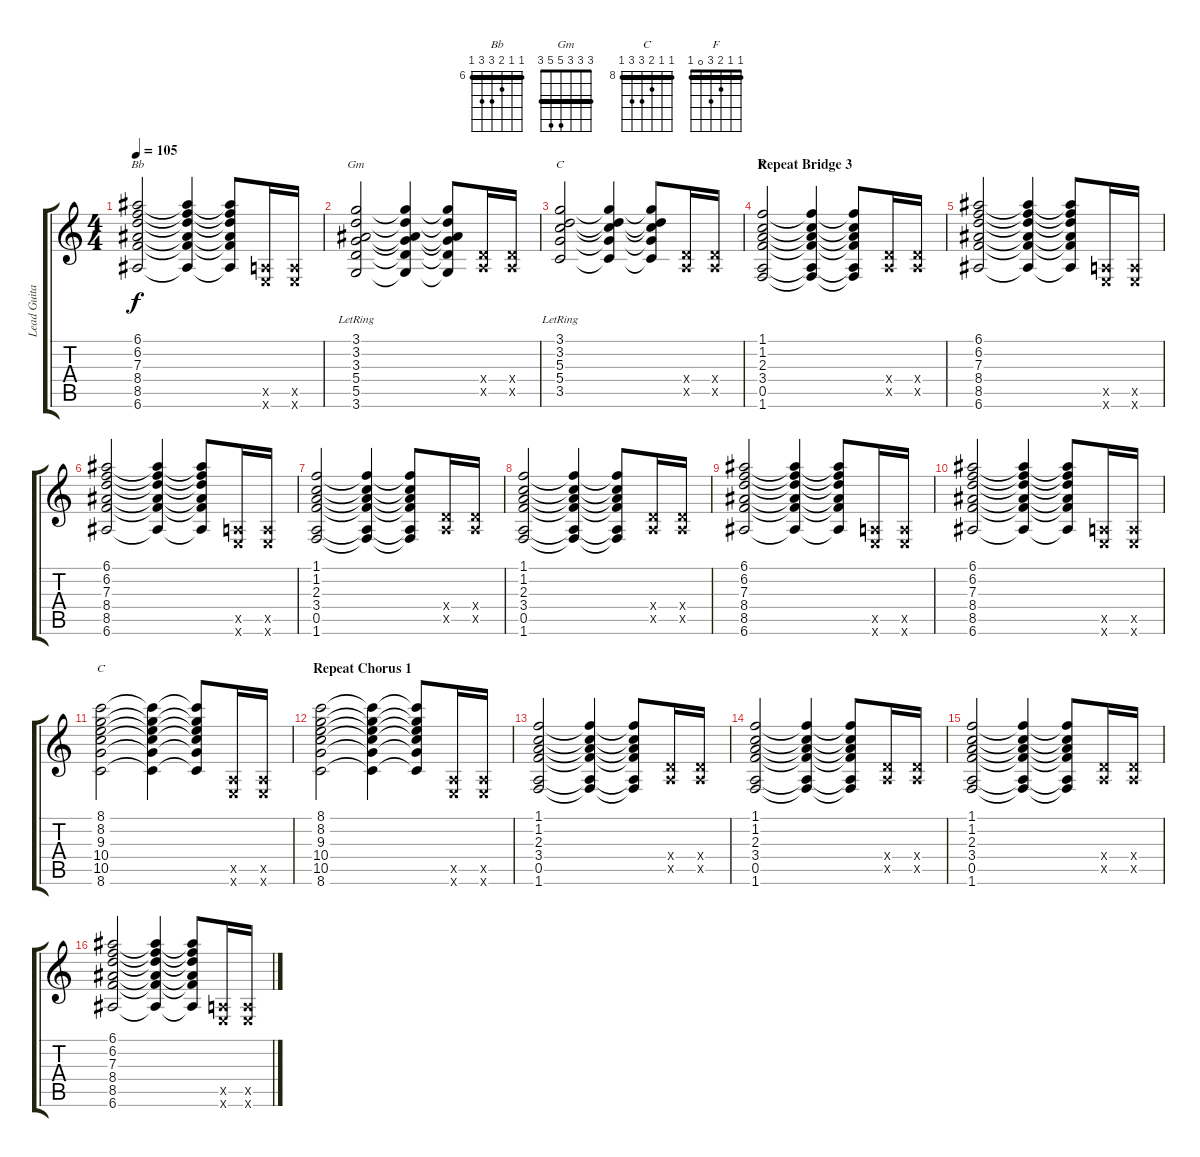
\track ("Lead Guitar" "Lead Guita") {instrument overdrivenguitar}
\staff {score tabs}
\tuning (E4 B3 G3 D3 A2 E2) {hide}
\chord ("Bb" 6 6 7 8 8 6) {firstfret 6 barre 6}
\chord ("Gm" 3 3 3 5 5 3) {barre 3}
\chord ("C" 3 x 5 5 3 x) {barre 3}
\chord ("F" 1 1 2 3 0 1) {barre 1}
\chord ("C" 8 8 9 10 10 8) {firstfret 8 barre 8}
\ts (4 4)
\tempo 105
\clef g2
\ks c
(6.1 6.2 7.3 8.4 8.5 6.6).2{ch "Bb" dy f} (6.1{t} 6.2{t} 7.3{t} 8.4{t} 8.5{t} 6.6{t}).4 (6.1{t} 6.2{t} 7.3{t} 8.4{t} 8.5{t} 6.6{t}).8 (0.5{x} 0.6{x}).16 (0.5{x} 0.6{x}).16 |
(3.1 3.2 3.3{lr} 5.4 5.5 3.6).2{ch "Gm"} (3.1{t} 3.2{t} 3.3{t} 5.4{t} 5.5{t} 3.6{t}).4 (3.1{t} 3.2{t} 3.3{t} 5.4{t} 5.5{t} 3.6{t}).8 (0.4{x} 0.5{x}).16 (0.4{x} 0.5{x}).16 |
(3.1 3.2 5.3{lr} 5.4 3.5).2{ch "C"} (3.1{t} 3.2{t} 5.3{t} 5.4{t} 3.5{t}).4 (3.1{t} 3.2{t} 5.3{t} 5.4{t} 3.5{t}).8 (0.4{x} 0.5{x}).16 (0.4{x} 0.5{x}).16 |
\section ("" "Repeat Bridge 3")
(1.1 1.2 2.3 3.4 0.5 1.6).2{ch "F"} (1.1{t} 1.2{t} 2.3{t} 3.4{t} 0.5{t} 1.6{t}).4 (1.1{t} 1.2{t} 2.3{t} 3.4{t} 0.5{t} 1.6{t}).8 (0.4{x} 0.5{x}).16 (0.4{x} 0.5{x}).16 |
(6.1 6.2 7.3 8.4 8.5 6.6).2 (6.1{t} 6.2{t} 7.3{t} 8.4{t} 8.5{t} 6.6{t}).4 (6.1{t} 6.2{t} 7.3{t} 8.4{t} 8.5{t} 6.6{t}).8 (0.5{x} 0.6{x}).16 (0.5{x} 0.6{x}).16 |
(6.1 6.2 7.3 8.4 8.5 6.6).2 (6.1{t} 6.2{t} 7.3{t} 8.4{t} 8.5{t} 6.6{t}).4 (6.1{t} 6.2{t} 7.3{t} 8.4{t} 8.5{t} 6.6{t}).8 (0.5{x} 0.6{x}).16 (0.5{x} 0.6{x}).16 |
(1.1 1.2 2.3 3.4 0.5 1.6).2 (1.1{t} 1.2{t} 2.3{t} 3.4{t} 0.5{t} 1.6{t}).4 (1.1{t} 1.2{t} 2.3{t} 3.4{t} 0.5{t} 1.6{t}).8 (0.4{x} 0.5{x}).16 (0.4{x} 0.5{x}).16 |
(1.1 1.2 2.3 3.4 0.5 1.6).2 (1.1{t} 1.2{t} 2.3{t} 3.4{t} 0.5{t} 1.6{t}).4 (1.1{t} 1.2{t} 2.3{t} 3.4{t} 0.5{t} 1.6{t}).8 (0.4{x} 0.5{x}).16 (0.4{x} 0.5{x}).16 |
(6.1 6.2 7.3 8.4 8.5 6.6).2 (6.1{t} 6.2{t} 7.3{t} 8.4{t} 8.5{t} 6.6{t}).4 (6.1{t} 6.2{t} 7.3{t} 8.4{t} 8.5{t} 6.6{t}).8 (0.5{x} 0.6{x}).16 (0.5{x} 0.6{x}).16 |
(6.1 6.2 7.3 8.4 8.5 6.6).2 (6.1{t} 6.2{t} 7.3{t} 8.4{t} 8.5{t} 6.6{t}).4 (6.1{t} 6.2{t} 7.3{t} 8.4{t} 8.5{t} 6.6{t}).8 (0.5{x} 0.6{x}).16 (0.5{x} 0.6{x}).16 |
(8.1 8.2 9.3 10.4 10.5 8.6).2{ch "C"} (8.1{t} 8.2{t} 9.3{t} 10.4{t} 10.5{t} 8.6{t}).4 (8.1{t} 8.2{t} 9.3{t} 10.4{t} 10.5{t} 8.6{t}).8 (0.5{x} 0.6{x}).16 (0.5{x} 0.6{x}).16 |
\section ("" "Repeat Chorus 1")
(8.1 8.2 9.3 10.4 10.5 8.6).2 (8.1{t} 8.2{t} 9.3{t} 10.4{t} 10.5{t} 8.6{t}).4 (8.1{t} 8.2{t} 9.3{t} 10.4{t} 10.5{t} 8.6{t}).8 (0.5{x} 0.6{x}).16 (0.5{x} 0.6{x}).16 |
(1.1 1.2 2.3 3.4 0.5 1.6).2 (1.1{t} 1.2{t} 2.3{t} 3.4{t} 0.5{t} 1.6{t}).4 (1.1{t} 1.2{t} 2.3{t} 3.4{t} 0.5{t} 1.6{t}).8 (0.4{x} 0.5{x}).16 (0.4{x} 0.5{x}).16 |
(1.1 1.2 2.3 3.4 0.5 1.6).2 (1.1{t} 1.2{t} 2.3{t} 3.4{t} 0.5{t} 1.6{t}).4 (1.1{t} 1.2{t} 2.3{t} 3.4{t} 0.5{t} 1.6{t}).8 (0.4{x} 0.5{x}).16 (0.4{x} 0.5{x}).16 |
(1.1 1.2 2.3 3.4 0.5 1.6).2 (1.1{t} 1.2{t} 2.3{t} 3.4{t} 0.5{t} 1.6{t}).4 (1.1{t} 1.2{t} 2.3{t} 3.4{t} 0.5{t} 1.6{t}).8 (0.4{x} 0.5{x}).16 (0.4{x} 0.5{x}).16 |
(6.1 6.2 7.3 8.4 8.5 6.6).2 (6.1{t} 6.2{t} 7.3{t} 8.4{t} 8.5{t} 6.6{t}).4 (6.1{t} 6.2{t} 7.3{t} 8.4{t} 8.5{t} 6.6{t}).8 (0.5{x} 0.6{x}).16 (0.5{x} 0.6{x}).16
